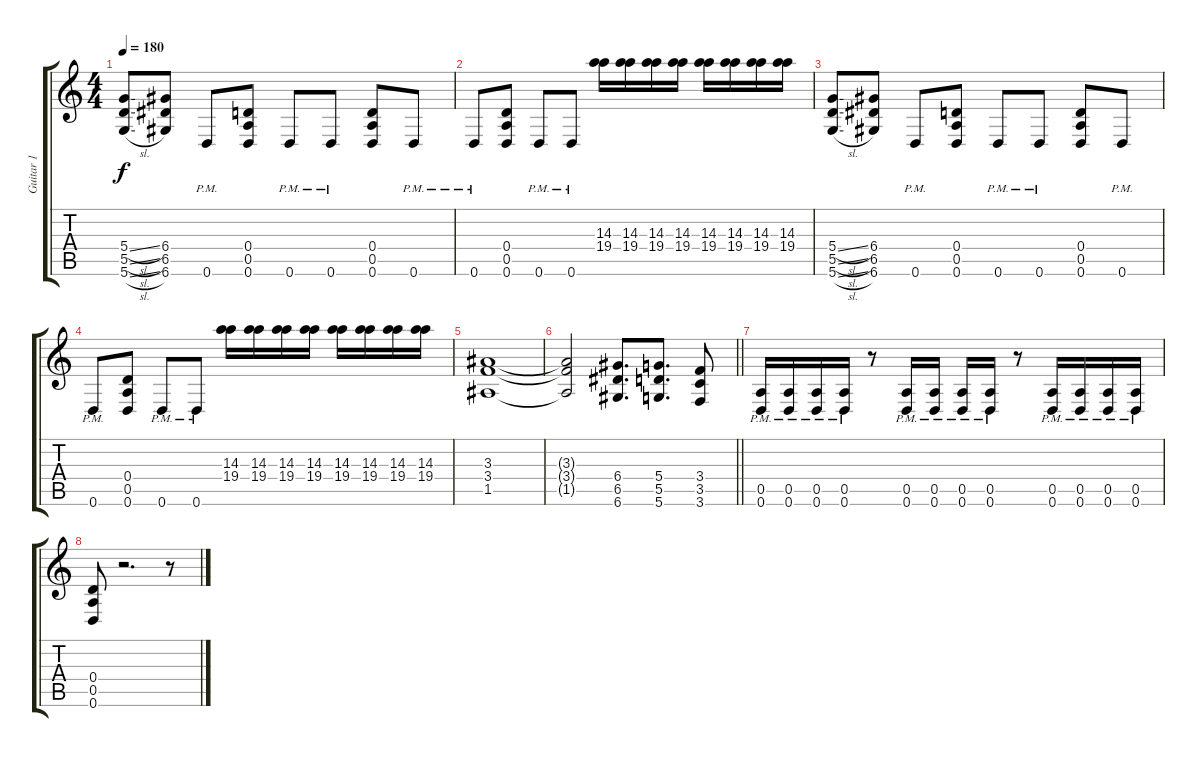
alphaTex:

\track ("Guitar 1" "Guitar 1") {instrument distortionguitar}
\staff {score tabs}
\tuning (E4 B3 G3 D3 A2 D2) {hide}
\ts (4 4)
\tempo 180
\clef g2
\ks c
(5.4{sl} 5.5{sl} 5.6{sl}).8{dy f} (6.4 6.5 6.6).8 0.6{pm}.8 (0.4 0.5 0.6).8 0.6{pm}.8 0.6{pm}.8 (0.4 0.5 0.6).8 0.6{pm}.8 |
0.6{pm}.8 (0.4 0.5 0.6).8 0.6{pm}.8 0.6{pm}.8 (14.3 19.4).16 (14.3 19.4).16 (14.3 19.4).16 (14.3 19.4).16 (14.3 19.4).16 (14.3 19.4).16 (14.3 19.4).16 (14.3 19.4).16 |
(5.4{sl} 5.5{sl} 5.6{sl}).8 (6.4 6.5 6.6).8 0.6{pm}.8 (0.4 0.5 0.6).8 0.6{pm}.8 0.6{pm}.8 (0.4 0.5 0.6).8 0.6{pm}.8 |
0.6{pm}.8 (0.4 0.5 0.6).8 0.6{pm}.8 0.6{pm}.8 (14.3 19.4).16 (14.3 19.4).16 (14.3 19.4).16 (14.3 19.4).16 (14.3 19.4).16 (14.3 19.4).16 (14.3 19.4).16 (14.3 19.4).16 |
(3.3 3.4 1.5).1 |
\barLineRight lightlight
(3.3{t} 3.4{t} 1.5{t}).2 (6.4 6.5 6.6).8{d} (5.4 5.5 5.6).8{d} (3.4 3.5 3.6).8 |
(0.5{pm} 0.6).16 (0.5{pm} 0.6).16 (0.5{pm} 0.6).16 (0.5{pm} 0.6).16 r.8 (0.5{pm} 0.6).16 (0.5{pm} 0.6).16 (0.5{pm} 0.6).16 (0.5{pm} 0.6).16 r.8 (0.5{pm} 0.6).16 (0.5{pm} 0.6).16 (0.5{pm} 0.6).16 (0.5{pm} 0.6).16 |
(0.4 0.5 0.6).8 r.2{d} r.8
